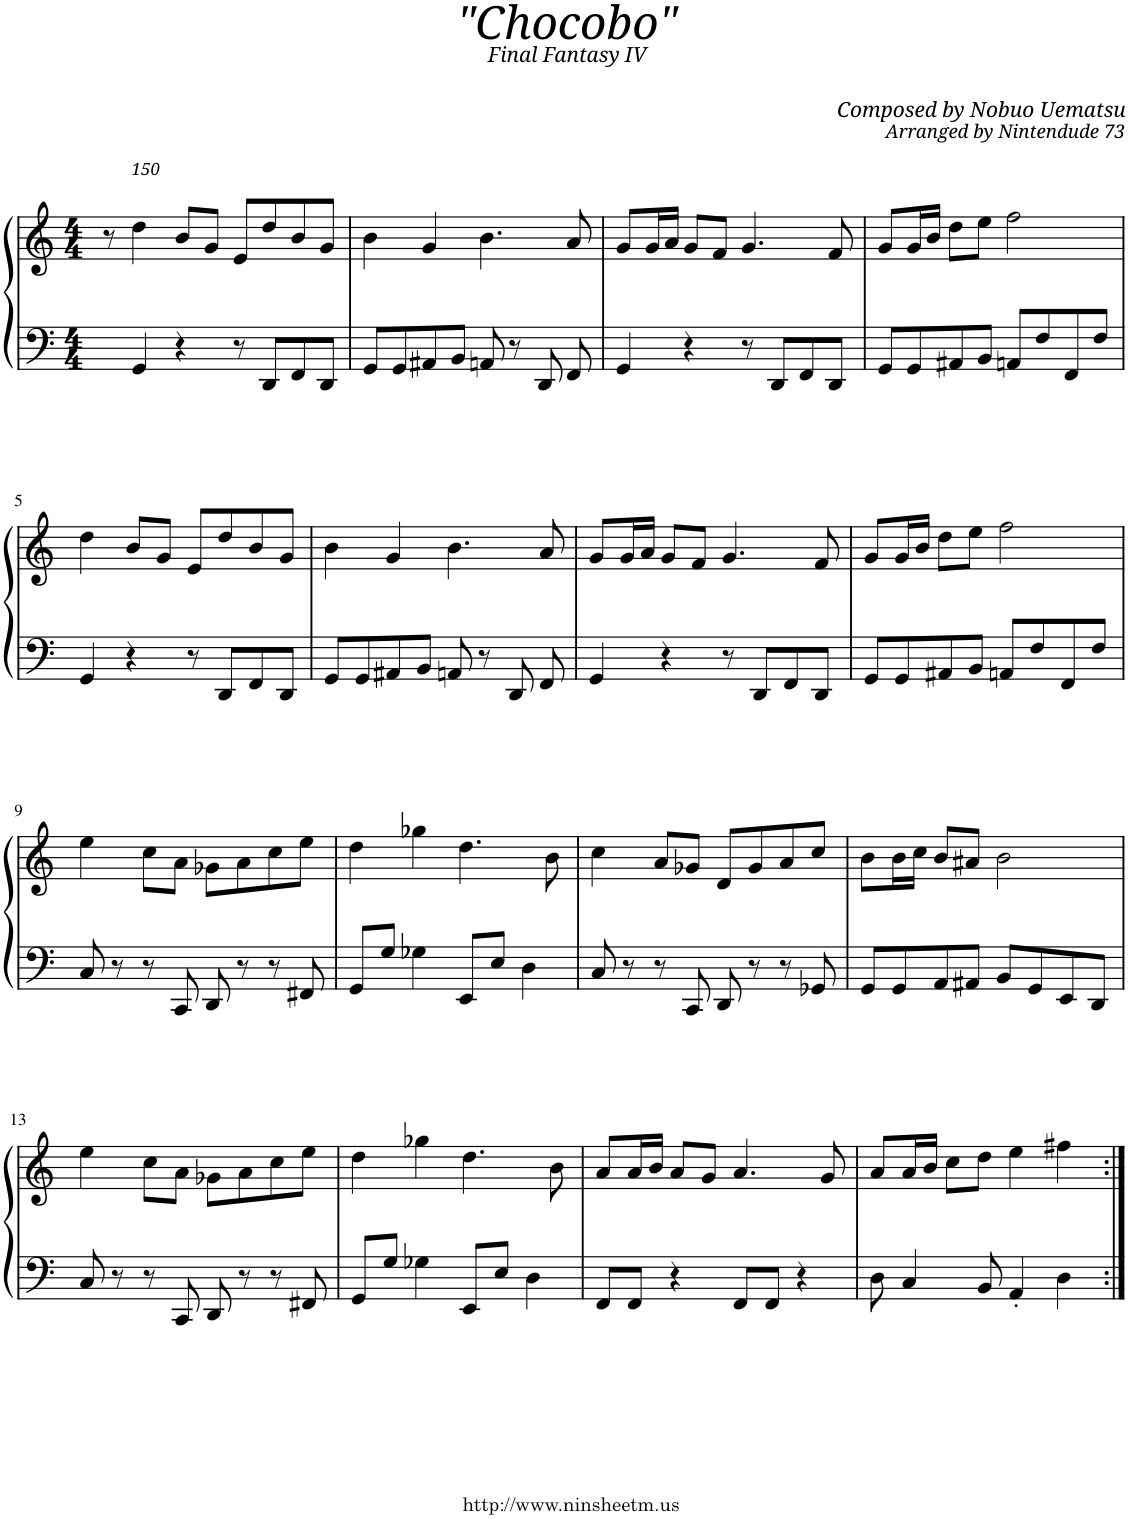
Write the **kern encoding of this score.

**kern	**kern
*part1	*part1
*staff2	*staff1
*I"Piano	*
*I'Pno	*
*clefF4	*clefG2
*k[]	*k[]
*M4/4	*M4/4
=1	=1
8ryy	8r
!	!LO:TX:a:i:t=150
4GG/	4dd\
4r	8b/L
.	8g/J
8r	8e/L
8DD/L	8dd/
8FF/	8b/
8DD/J	8g/J
=2	=2
8GG/L	4b\
8GG/	.
8AA#X/	4g/
8BB/J	.
8AAn/	4.b\
8r	.
8DD/	.
8FF/	8a/
=3	=3
4GG/	8g/L
.	16g/L
.	16a/JJ
4r	8g/L
.	8f/J
8r	4.g/
8DD/L	.
8FF/	.
8DD/J	8f/
=4	=4
8GG/L	8g/L
8GG/	16g/L
.	16b/JJ
8AA#X/	8dd\L
8BB/J	8ee\J
8AAn/L	2ff\
8F/	.
8FF/	.
8F/J	.
!!LO:LB:g=z
=5	=5
4GG/	4dd\
4r	8b/L
.	8g/J
8r	8e/L
8DD/L	8dd/
8FF/	8b/
8DD/J	8g/J
=6	=6
8GG/L	4b\
8GG/	.
8AA#X/	4g/
8BB/J	.
8AAn/	4.b\
8r	.
8DD/	.
8FF/	8a/
=7	=7
4GG/	8g/L
.	16g/L
.	16a/JJ
4r	8g/L
.	8f/J
8r	4.g/
8DD/L	.
8FF/	.
8DD/J	8f/
=8	=8
8GG/L	8g/L
8GG/	16g/L
.	16b/JJ
8AA#X/	8dd\L
8BB/J	8ee\J
8AAn/L	2ff\
8F/	.
8FF/	.
8F/J	.
!!LO:LB:g=z
=9	=9
8C/	4ee\
8r	.
8r	8cc\L
8CC/	8a\J
8DD/	8g-X\L
8r	8a\
8r	8cc\
8FF#X/	8ee\J
=10	=10
8GG/L	4dd\
8G/J	.
4G-X\	4gg-X\
8EE/L	4.dd\
8E/J	.
4D\	.
.	8b\
=11	=11
8C/	4cc\
8r	.
8r	8a/L
8CC/	8g-X/J
8DD/	8d/L
8r	8g-/
8r	8a/
8GG-X/	8cc/J
=12	=12
8GG/L	8b\L
8GG/	16b\L
.	16cc\JJ
8AA/	8b/L
8AA#X/J	8a#X/J
8BB/L	2b\
8GG/	.
8EE/	.
8DD/J	.
!!LO:LB:g=z
=13	=13
8C/	4ee\
8r	.
8r	8cc\L
8CC/	8a\J
8DD/	8g-X\L
8r	8a\
8r	8cc\
8FF#X/	8ee\J
=14	=14
8GG/L	4dd\
8G/J	.
4G-X\	4gg-X\
8EE/L	4.dd\
8E/J	.
4D\	.
.	8b\
=15	=15
8FF/L	8a/L
8FF/J	16a/L
.	16b/JJ
4r	8a/L
.	8g/J
8FF/L	4.a/
8FF/J	.
4r	.
.	8g/
=16	=16
8D\	8a/L
4C/	16a/L
.	16b/JJ
.	8cc\L
8BB/	8dd\J
4AA'/	4ee\
4D\	4ff#X\
=:|!	=:|!
*-	*-
